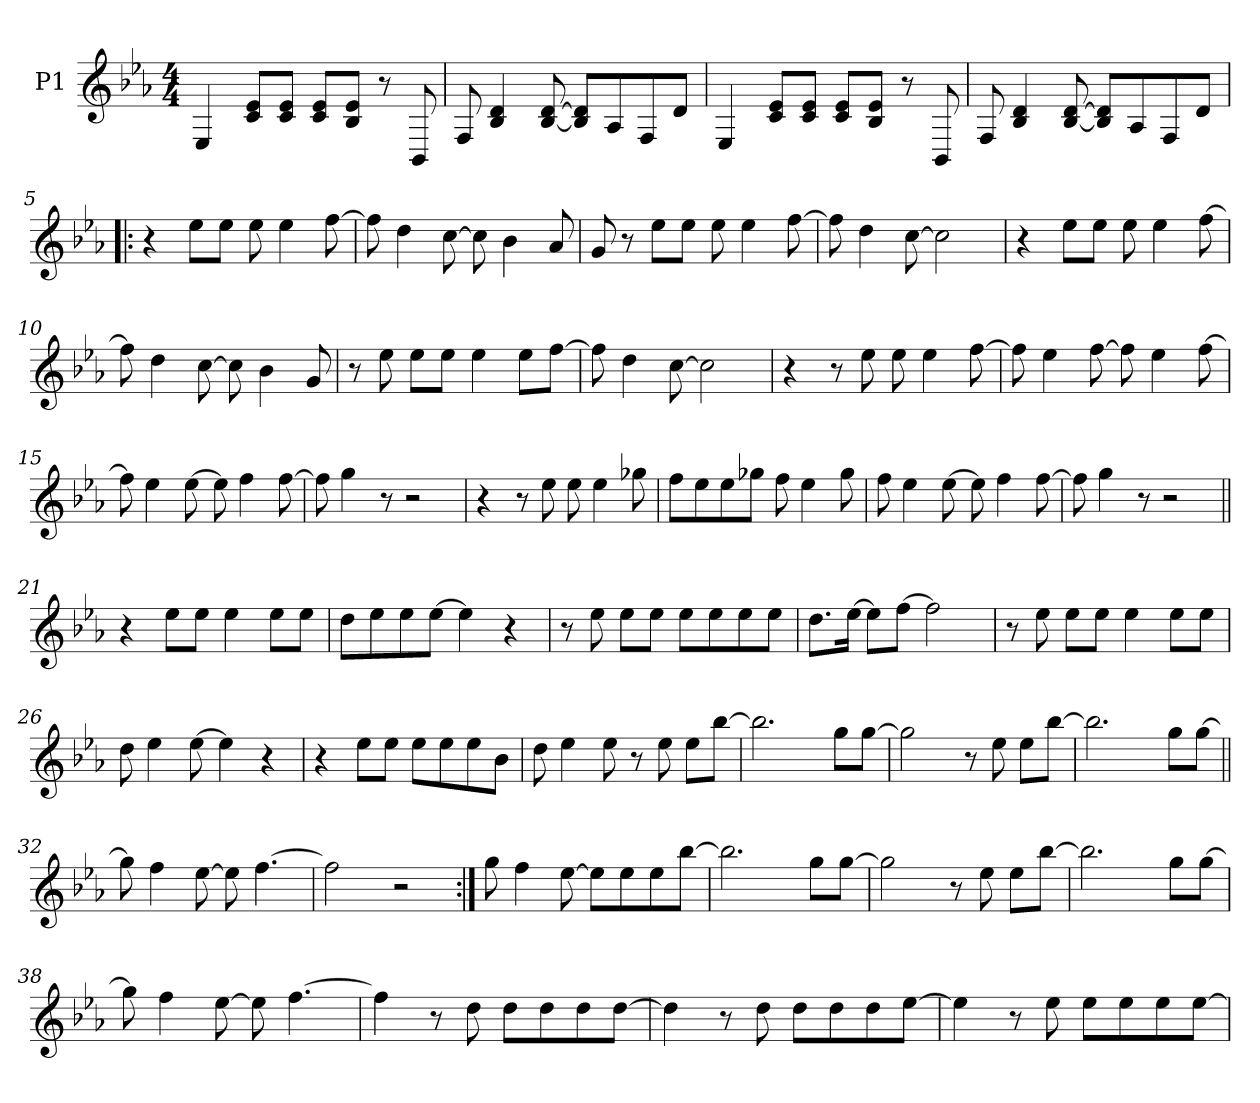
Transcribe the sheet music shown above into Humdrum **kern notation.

**kern
*part1
*staff1
*I"P1
*clefG2
*k[b-e-a-]
*c:
*M4/4
*MM100
=1
4E-/
8c/ 8e-/L
8c/ 8e-/J
8c/ 8e-/L
8B-/ 8e-/J
8r
8BB-/
=2
8F/
4B-/ 4d/
[<8B-/ [>8d/
8B-/] 8d/]L
8A-/
8F/
8d/J
=3
4E-/
8c/ 8e-/L
8c/ 8e-/J
8c/ 8e-/L
8B-/ 8e-/J
8r
8BB-/
=4
8F/
4B-/ 4d/
[<8B-/ [>8d/
8B-/] 8d/]L
8A-/
8F/
8d/J
!!LO:LB:g=z
=5!|:
4r
8ee-\L
8ee-\J
8ee-\
4ee-\
[>8ff\
=6
8ff\]
4dd\
[>8cc\
8cc\]
4b-\
8a-/
=7
8g/
8r
8ee-\L
8ee-\J
8ee-\
4ee-\
[>8ff\
=8
8ff\]
4dd\
[>8cc\
2cc\]
=9
4r
8ee-\L
8ee-\J
8ee-\
4ee-\
[>8ff\
!!LO:LB:g=z
=10
8ff\]
4dd\
[>8cc\
8cc\]
4b-\
8g/
=11
8r
8ee-\
8ee-\L
8ee-\J
4ee-\
8ee-\L
[>8ff\J
=12
8ff\]
4dd\
[>8cc\
2cc\]
=13
4r
8r
8ee-\
8ee-\
4ee-\
[>8ff\
=14
8ff\]
4ee-\
[>8ff\
8ff\]
4ee-\
[>8ff\
!!LO:LB:g=z
=15
8ff\]
4ee-\
[>8ee-\
8ee-\]
4ff\
[>8ff\
=16
8ff\]
4gg\
8r
2r
=17
4r
8r
8ee-\
8ee-\
4ee-\
8gg-X\
=18
8ff\L
8ee-\
8ee-\
8gg-X\J
8ff\
4ee-\
8gg-\
=19
8ff\
4ee-\
[>8ee-\
8ee-\]
4ff\
[>8ff\
!!LO:LB:g=z
=20
8ff\]
4gg\
8r
2r
=21||
4r
8ee-\L
8ee-\J
4ee-\
8ee-\L
8ee-\J
=22
8dd\L
8ee-\
8ee-\
[>8ee-\J
4ee-\]
4r
=23
8r
8ee-\
8ee-\L
8ee-\J
8ee-\L
8ee-\
8ee-\
8ee-\J
=24
8.dd\L
[>16ee-\Jk
8ee-\L]
[>8ff\J
2ff\]
!!LO:LB:g=z
=25
8r
8ee-\
8ee-\L
8ee-\J
4ee-\
8ee-\L
8ee-\J
=26
8dd\
4ee-\
[>8ee-\
4ee-\]
4r
=27
4r
8ee-\L
8ee-\J
8ee-\L
8ee-\
8ee-\
8b-\J
=28
8dd\
4ee-\
8ee-\
8r
8ee-\
8ee-\L
[>8bb-\J
=29
2.bb-\]
8gg\L
[>8gg\J
!!LO:LB:g=z
=30
2gg\]
8r
8ee-\
8ee-\L
[>8bb-\J
=31
2.bb-\]
8gg\L
[>8gg\J
=32||
8gg\]
4ff\
[>8ee-\
8ee-\]
[>4.ff\
=33
2ff\]
2r
=34:|!
8gg\
4ff\
[>8ee-\
8ee-\L]
8ee-\
8ee-\
[>8bb-\J
=35
2.bb-\]
8gg\L
[>8gg\J
!!LO:LB:g=z
=36
2gg\]
8r
8ee-\
8ee-\L
[>8bb-\J
=37
2.bb-\]
8gg\L
[>8gg\J
=38
8gg\]
4ff\
[>8ee-\
8ee-\]
[>4.ff\
=39
4ff\]
8r
8dd\
8dd\L
8dd\
8dd\
[>8dd\J
=40
4dd\]
8r
8dd\
8dd\L
8dd\
8dd\
[>8ee-\J
!!LO:LB:g=z
=41
4ee-\]
8r
8ee-\
8ee-\L
8ee-\
8ee-\
[>8ee-\J
=
*-
